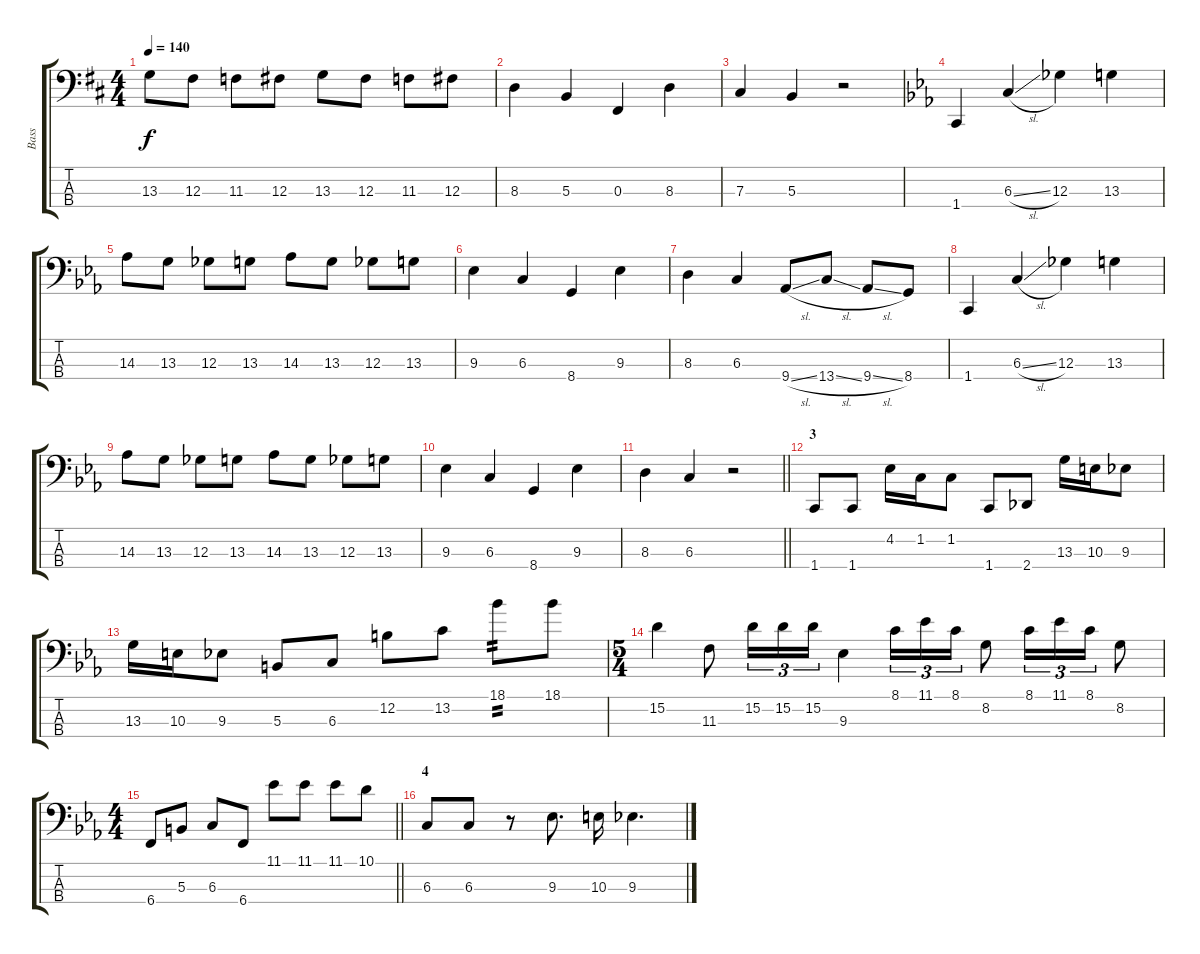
\track ("Bass" "Bass") {instrument electricbassfinger}
\staff {score tabs}
\tuning (E2 B1 Gb1 B0) {hide}
\ts (4 4)
\tempo 140
\clef f4
\ks bminor
13.3.8{dy f} 12.3.8 11.3.8 12.3.8 13.3.8 12.3.8 11.3.8 12.3.8 |
8.3.4 5.3.4 0.3.4 8.3.4 |
7.3.4 5.3.4 r.2 |
\ks cminor
1.4.4 6.3{sl}.4 12.3.4 13.3.4 |
14.3.8 13.3.8 12.3.8 13.3.8 14.3.8 13.3.8 12.3.8 13.3.8 |
9.3.4 6.3.4 8.4.4 9.3.4 |
8.3.4 6.3.4 9.4{sl}.8 13.4{sl}.8 9.4{sl}.8 8.4.8 |
1.4.4 6.3{sl}.4 12.3.4 13.3.4 |
14.3.8 13.3.8 12.3.8 13.3.8 14.3.8 13.3.8 12.3.8 13.3.8 |
9.3.4 6.3.4 8.4.4 9.3.4 |
\barLineRight lightlight
8.3.4 6.3.4 r.2 |
\section ("" "3")
1.4.8 1.4.8 4.2.16 1.2.16 1.2.8 1.4.8 2.4.8 13.3.16 10.3.16 9.3.8 |
13.3.16 10.3.16 9.3.8 5.3.8 6.3.8 12.2.8 13.2.8 18.1.8{tp 2} 18.1.8 |
\ts (5 4)
15.2.4 11.3.8 15.2.16{tu (3 2)} 15.2.16{tu (3 2)} 15.2.16{tu (3 2)} 9.3.4 8.1.16{tu (3 2)} 11.1.16{tu (3 2)} 8.1.16{tu (3 2)} 8.2.8 8.1.16{tu (3 2)} 11.1.16{tu (3 2)} 8.1.16{tu (3 2)} 8.2.8 |
\ts (4 4)
\barLineRight lightlight
6.4.8 5.3.8 6.3.8 6.4.8 11.1.8 11.1.8 11.1.8 10.1.8 |
\section ("" "4")
6.3.8 6.3.8 r.8 9.3.8{d} 10.3.16 9.3.4{d}
